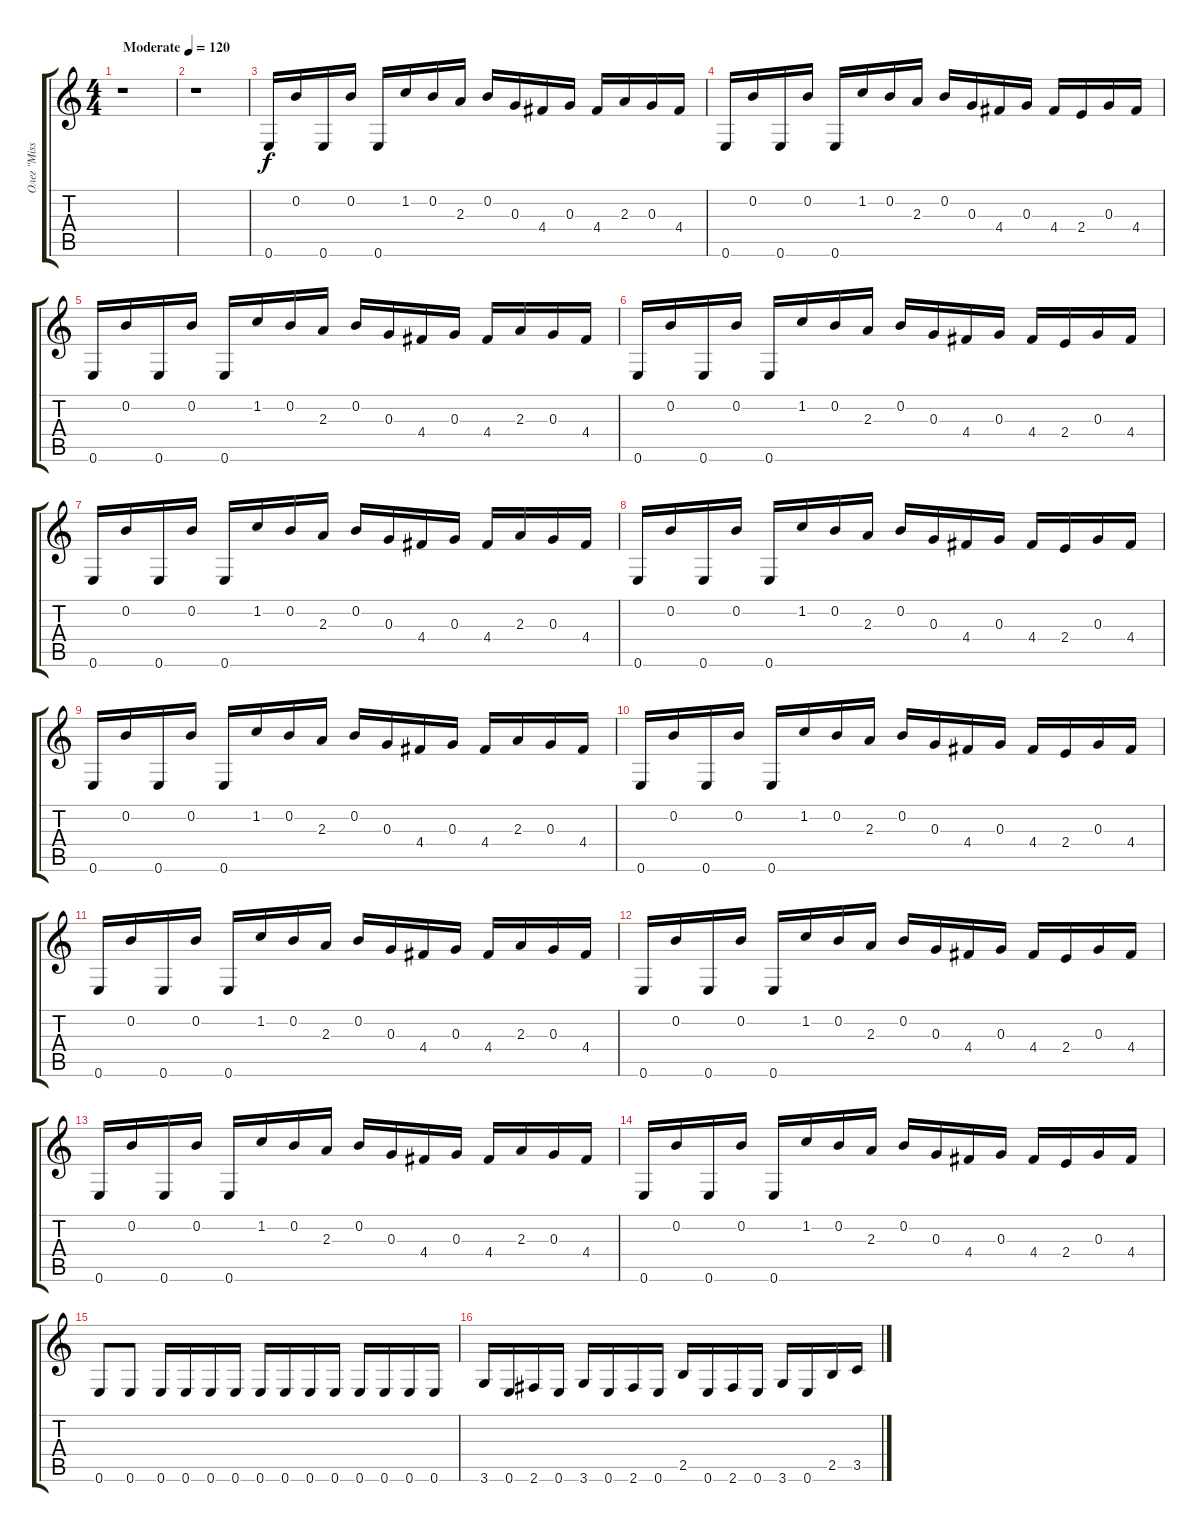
\track ("Олег \"Mission\" Мишин" "Олег \"Miss") {instrument distortionguitar}
\staff {score tabs}
\tuning (E4 B3 G3 D3 A2 E2) {hide}
\ts (4 4)
\tempo (120 "Moderate")
\clef g2
\ks c
r.1{dy f instrument distortionguitar} |
r.1 |
0.6.16 0.2.16 0.6.16 0.2.16 0.6.16 1.2.16 0.2.16 2.3.16 0.2.16 0.3.16 4.4.16 0.3.16 4.4.16 2.3.16 0.3.16 4.4.16 |
0.6.16 0.2.16 0.6.16 0.2.16 0.6.16 1.2.16 0.2.16 2.3.16 0.2.16 0.3.16 4.4.16 0.3.16 4.4.16 2.4.16 0.3.16 4.4.16 |
0.6.16 0.2.16 0.6.16 0.2.16 0.6.16 1.2.16 0.2.16 2.3.16 0.2.16 0.3.16 4.4.16 0.3.16 4.4.16 2.3.16 0.3.16 4.4.16 |
0.6.16 0.2.16 0.6.16 0.2.16 0.6.16 1.2.16 0.2.16 2.3.16 0.2.16 0.3.16 4.4.16 0.3.16 4.4.16 2.4.16 0.3.16 4.4.16 |
0.6.16 0.2.16 0.6.16 0.2.16 0.6.16 1.2.16 0.2.16 2.3.16 0.2.16 0.3.16 4.4.16 0.3.16 4.4.16 2.3.16 0.3.16 4.4.16 |
0.6.16 0.2.16 0.6.16 0.2.16 0.6.16 1.2.16 0.2.16 2.3.16 0.2.16 0.3.16 4.4.16 0.3.16 4.4.16 2.4.16 0.3.16 4.4.16 |
0.6.16 0.2.16 0.6.16 0.2.16 0.6.16 1.2.16 0.2.16 2.3.16 0.2.16 0.3.16 4.4.16 0.3.16 4.4.16 2.3.16 0.3.16 4.4.16 |
0.6.16 0.2.16 0.6.16 0.2.16 0.6.16 1.2.16 0.2.16 2.3.16 0.2.16 0.3.16 4.4.16 0.3.16 4.4.16 2.4.16 0.3.16 4.4.16 |
0.6.16 0.2.16 0.6.16 0.2.16 0.6.16 1.2.16 0.2.16 2.3.16 0.2.16 0.3.16 4.4.16 0.3.16 4.4.16 2.3.16 0.3.16 4.4.16 |
0.6.16 0.2.16 0.6.16 0.2.16 0.6.16 1.2.16 0.2.16 2.3.16 0.2.16 0.3.16 4.4.16 0.3.16 4.4.16 2.4.16 0.3.16 4.4.16 |
0.6.16 0.2.16 0.6.16 0.2.16 0.6.16 1.2.16 0.2.16 2.3.16 0.2.16 0.3.16 4.4.16 0.3.16 4.4.16 2.3.16 0.3.16 4.4.16 |
0.6.16 0.2.16 0.6.16 0.2.16 0.6.16 1.2.16 0.2.16 2.3.16 0.2.16 0.3.16 4.4.16 0.3.16 4.4.16 2.4.16 0.3.16 4.4.16 |
0.6.8 0.6.8 0.6.16 0.6.16 0.6.16 0.6.16 0.6.16 0.6.16 0.6.16 0.6.16 0.6.16 0.6.16 0.6.16 0.6.16 |
3.6.16 0.6.16 2.6.16 0.6.16 3.6.16 0.6.16 2.6.16 0.6.16 2.5.16 0.6.16 2.6.16 0.6.16 3.6.16 0.6.16 2.5.16 3.5.16
